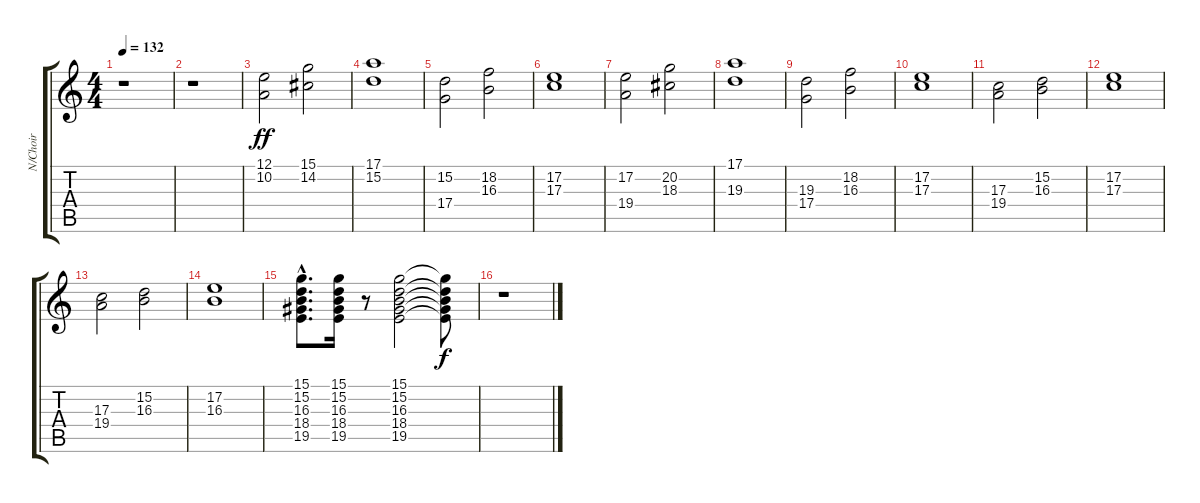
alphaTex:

\track ("N/Choir" "N/Choir") {instrument choiraahs}
\staff {score tabs}
\tuning (E4 B3 G3 D3 A2 E2) {hide}
\ts (4 4)
\tempo 132
\clef g2
\ks c
r.1{dy ff} |
r.1 |
(12.1 10.2).2 (15.1 14.2).2 |
(17.1 15.2).1 |
(15.2 17.4).2 (18.2 16.3).2 |
(17.2 17.3).1 |
(17.2 19.4).2 (20.2 18.3).2 |
(17.1 19.3).1 |
(19.3 17.4).2 (18.2 16.3).2 |
(17.2 17.3).1 |
(17.3 19.4).2 (15.2 16.3).2 |
(17.2 17.3).1 |
(17.3 19.4).2 (15.2 16.3).2 |
(17.2 16.3).1 |
(15.1{hac} 15.2{hac} 16.3{hac} 18.4{hac} 19.5{hac}).8{d} (15.1 15.2 16.3 18.4 19.5).16 r.8 (15.1 15.2 16.3 18.4 19.5).2 (15.1{t} 15.2{t} 16.3{t} 18.4{t} 19.5{t}).8{dy f} |
r.1
